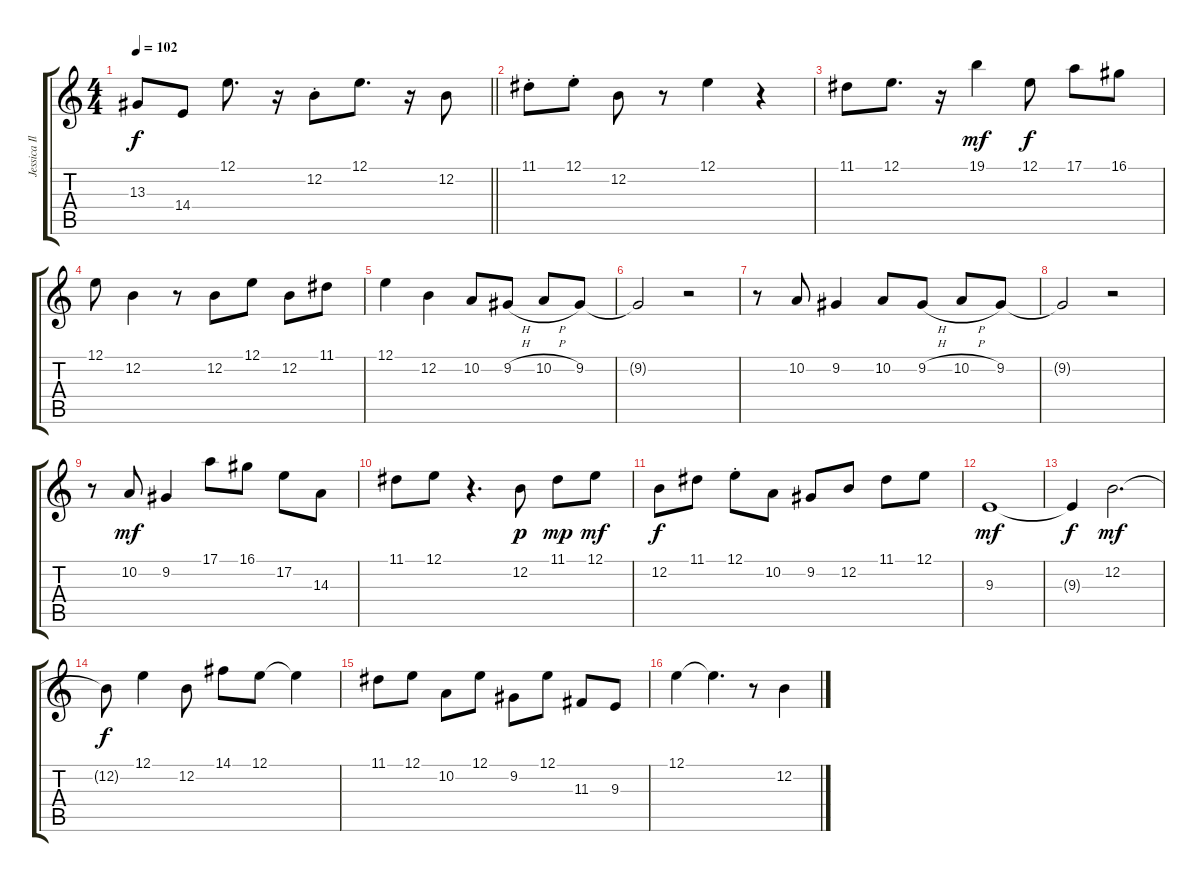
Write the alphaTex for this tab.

\track ("Jessica Ilbert" "Jessica Il") {instrument oboe}
\staff {score tabs}
\tuning (E4 B3 G3 D3 A2 E2) {hide}
\ts (4 4)
\tempo 102
\clef g2
\barLineRight lightlight
\ks c
13.3.8{dy f} 14.4.8 12.1.8{d} r.16 12.2{st}.8 12.1.8{d} r.16 12.2.8 |
\section ("" "")
11.1{st}.8 12.1{st}.8 12.2.8 r.8 12.1.4 r.4 |
11.1.8 12.1.8{d} r.16 19.1.4{dy mf} 12.1.8{dy f} 17.1.8 16.1.8 |
12.1.8 12.2.4 r.8 12.2.8 12.1.8 12.2.8 11.1.8 |
12.1.4 12.2.4 10.2.8 9.2{h}.8 10.2{h}.8 9.2.8 |
9.2{t}.2{volume 3} r.2 |
r.8{volume 7} 10.2.8 9.2.4 10.2.8 9.2{h}.8 10.2{h}.8 9.2.8 |
9.2{t}.2{volume 3} r.2 |
r.8{volume 7} 10.2.8{dy mf} 9.2.4 17.1.8 16.1.8 17.2.8 14.3.8 |
11.1.8 12.1.8 r.4{d} 12.2.8{dy p} 11.1.8{dy mp} 12.1.8{dy mf} |
12.2.8{dy f} 11.1.8 12.1{st}.8 10.2.8 9.2.8 12.2.8 11.1.8 12.1.8 |
9.3.1{dy mf} |
9.3{t}.4{dy f} 12.2.2{d dy mf} |
12.2{t}.8{dy f} 12.1.4 12.2.8 14.1.8 12.1.8 12.1{t}.4{volume 4} |
11.1.8{volume 7} 12.1.8{balance 6} 10.2.8{balance 7} 12.1.8{balance 8} 9.2.8{balance 10} 12.1.8{balance 11} 11.3.8{balance 12} 9.3.8{balance 13} |
12.1.4 12.1{t}.4{d volume 4} r.8 12.2.4{volume 7}
